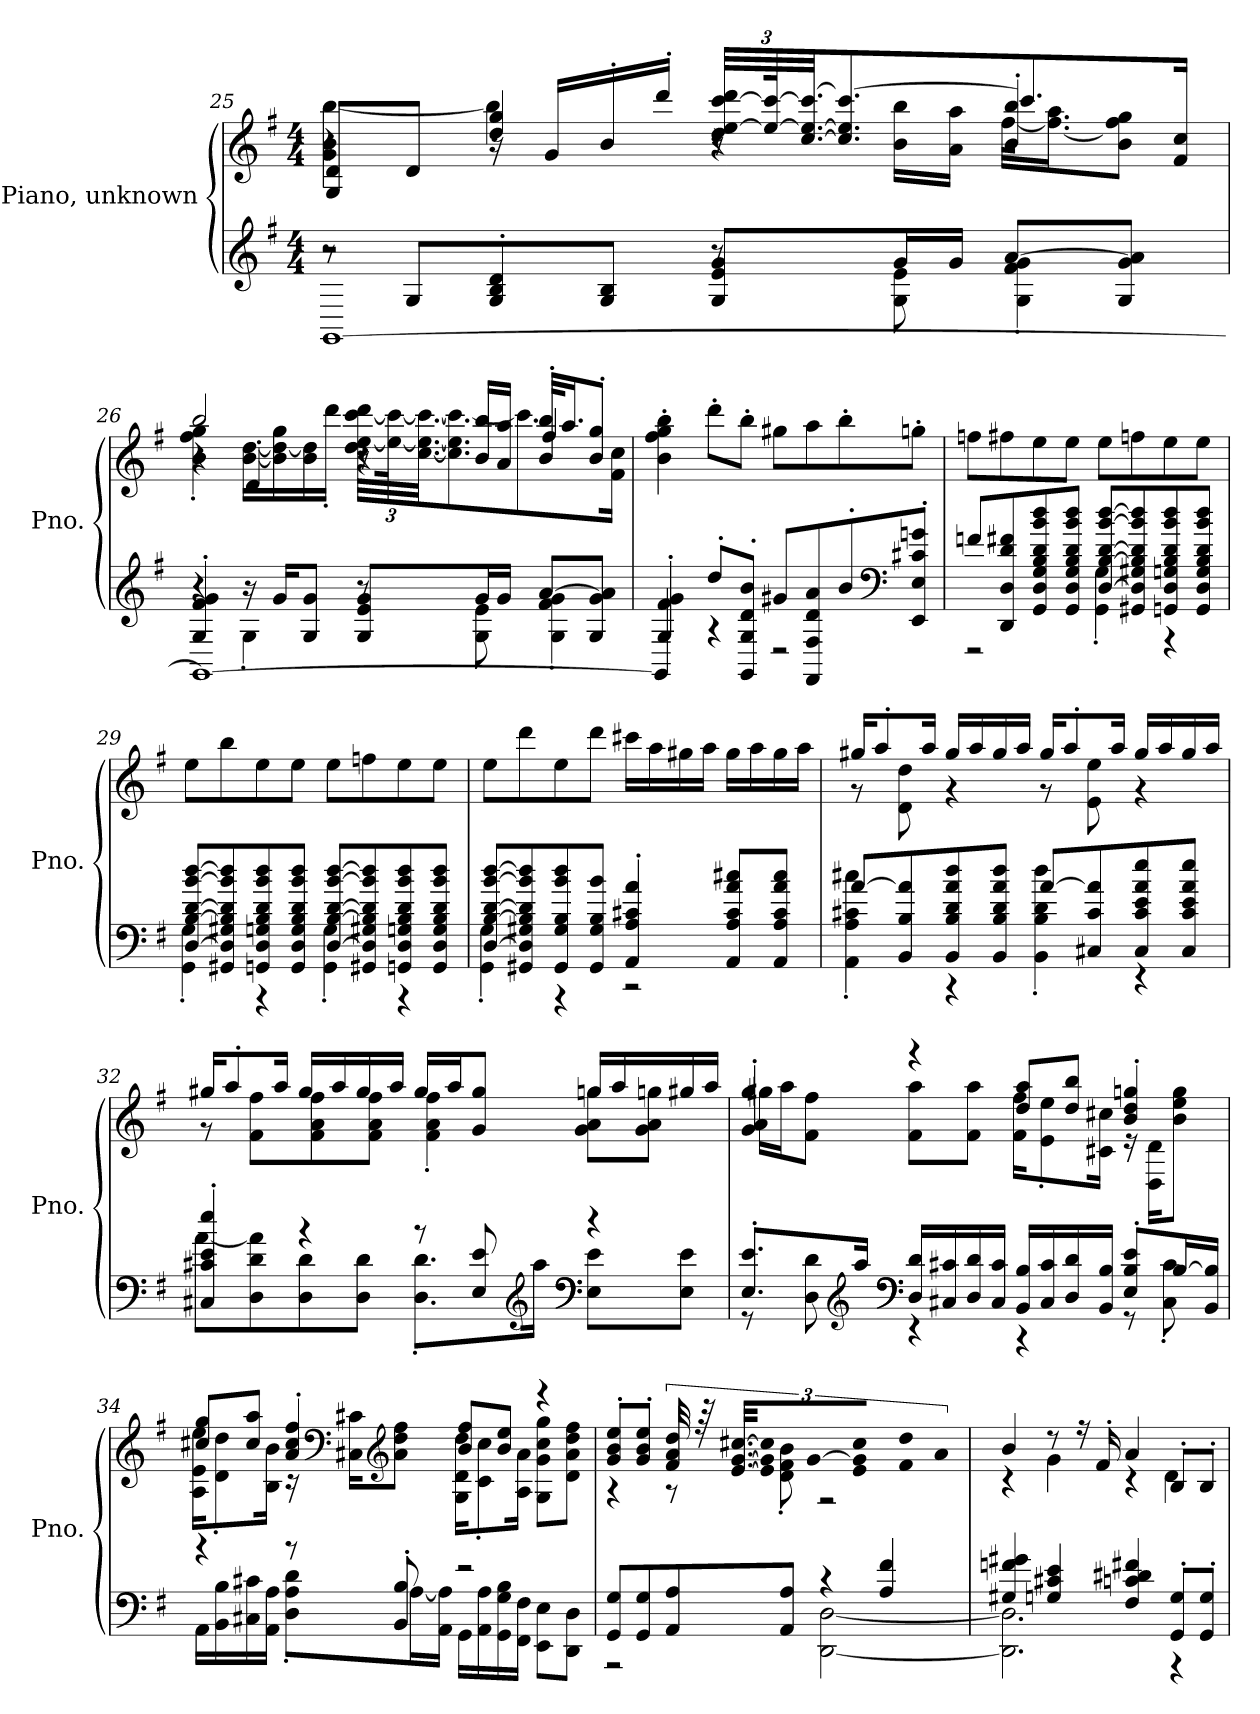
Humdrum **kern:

**kern	**kern
*part1	*part1
*staff2	*staff1
*I"Piano, unknown	*
*I'Pno.	*
*clefG2	*clefG2
*k[f#]	*k[f#]
*M4/4	*M4/4
=25	=25
*^	*^
*	*^	*	*^
8r	2r	[1GG	4r	4g\ 4b\ [4bb\	8G/ 8d/L
8G/L	.	.	.	.	8d/J
8G/' 8B/' 8d/'	.	.	4dd/ 4gg/	4bb\]	16r
.	.	.	.	.	16g/LL
8G/ 8B/J	.	.	.	.	16b'/
.	.	.	.	.	16ddd'/JJ
*	*	*	*	*	*Xbrackettup
8G/ 8e/ 8g/L	8r	.	4r	8r	48dd/ [48ee/ [48ccc/ 48ddd/LLL
.	.	.	.	.	96ee/_ 96ccc/_K
.	.	.	.	.	[48.cc/ 48.ee/_ 48.ccc/_JJ
.	.	.	.	.	8.cc/] 8.ee/] 8.ccc/_
16g/L	8G\ 8e\	.	.	16b\ 16bb\LL	.
16g/JJ	.	.	.	16a\ 16aa\JJ	.
[8a/L	4G\' 4f#\' 4g\'	.	4b/' 4bb/'	[32ff#\KLL	8.ccc/]
.	.	.	.	16.ff#\_ 16.aa\J	.
8G/ 8g/ 8a/]J	.	.	.	8b\ 8ff#\] 8gg\J	.
.	.	.	.	.	16f#/ 16cc/Jk
!!LO:LB:g=z	!!	!!
=26	=26	=26	=26	=26	=26
4G/' 4f#/' 4g/'	4r	1GG_	2bb/	4b\' 4ff#\' 4gg\'	4r
16r	4G'\	.	.	[16b\ [16dd\LL	4d'/
16g/KL	.	.	.	16b\] 16dd\_ 16gg\	.
8G/ 8g/J	.	.	.	16b\ 16dd\]	.
.	.	.	.	16ddd'\JJ	.
8G/ 8e/ 8g/L	8r	.	8r	48dd\ [48ee\ [48ccc\ 48ddd\LLL	4r
.	.	.	.	96ee\_ 96ccc\_K	.
.	.	.	.	[48.cc\ 48.ee\_ 48.ccc\_JJ	.
.	.	.	.	8.cc\] 8.ee\] 8.ccc\_	.
16g/L	8G\ 8e\	.	16b/ 16bb/LL	.	.
16g/JJ	.	.	16a/ 16aa/JJ	.	.
[8a/L	4G\' 4f#\' 4g\'	.	32b/' 32bb/'KLL	8.ccc\]	4ff#/
.	.	.	16.aa/J	.	.
8G/ 8g/ 8a/]J	.	.	8b/' 8gg/'J	.	.
.	.	.	.	16f#\ 16cc\Jk	.
*	*v	*v	*	*	*
*	*	*v	*v	*v
=27	=27	=27
4G/' 4f#/' 4g/'	4GG/]	4b\' 4ff#\' 4gg\' 4bb\'
8dd'/L	4r	8ddd'\L
8GG/' 8G/' 8d/' 8b/'J	.	8bb'\J
8g#X/L	2r	8gg#X\L
8FF#/ 8F#/ 8d/ 8a/	.	8aa\
8b'/	.	8bb'\
*clefF4	*	*
8EE/' 8E/' 8c#X/' 8gn/'J	.	8ggn'\J
!!LO:LB:g=z
=28	=28	=28
8fn/L	2r	8ffn\L
8DD/ 8D/ 8d/ 8f#X/	.	8ff#X\
8GG/ 8D/ 8G/ 8B/ 8d/ 8b/ 8dd/	.	8ee\
8GG/ 8D/ 8G/ 8B/ 8d/ 8b/ 8dd/J	.	8ee\J
[8D/ [8B/ [8d/ [8b/ [8dd/L	4GG\' 4G\'	8ee\L
8GG#X/ 8D/] 8G#X/ 8B/] 8d/] 8b/] 8dd/]	.	8ffn\
8GGn/ 8D/ 8Gn/ 8B/ 8d/ 8b/ 8dd/	4r	8ee\
8GG/ 8D/ 8G/ 8B/ 8d/ 8b/ 8dd/J	.	8ee\J
=29	=29	=29
[8D/ [8B/ [8d/ [8b/ [8dd/L	4GG\' 4G\'	8ee\L
8GG#X/ 8D/] 8G#X/ 8B/] 8d/] 8b/] 8dd/]	.	8bb\
8GGn/ 8D/ 8Gn/ 8B/ 8d/ 8b/ 8dd/	4r	8ee\
8GG/ 8D/ 8G/ 8B/ 8d/ 8b/ 8dd/J	.	8ee\J
[8D/ [8B/ [8d/ [8b/ [8dd/L	4GG\' 4G\'	8ee\L
8GG#X/ 8D/] 8G#X/ 8B/] 8d/] 8b/] 8dd/]	.	8ffn\
8GGn/ 8D/ 8Gn/ 8B/ 8d/ 8b/ 8dd/	4r	8ee\
8GG/ 8D/ 8G/ 8B/ 8d/ 8b/ 8dd/J	.	8ee\J
=30	=30	=30
[8D/ [8B/ [8d/ [8b/ [8dd/L	4GG\' 4G\'	8ee\L
8GG#X/ 8D/] 8G#X/ 8B/] 8d/] 8b/] 8dd/]	.	8ddd\
8GG#/ 8G#/ 8B/ 8b/ 8dd/	4r	8ee\
8GG#/ 8G#/ 8B/ 8b/J	.	8ddd\J
4AA/' 4A/' 4c#X/' 4a/'	2r	16ccc#X\LL
.	.	16aa\
.	.	16gg#X\
.	.	16aa\JJ
8AA/ 8A/ 8c#/ 8a/ 8cc#X/L	.	16gg#\LL
.	.	16aa\
8AA/ 8A/ 8c#/ 8a/ 8cc#/J	.	16gg#\
.	.	16aa\JJ
!!LO:PB:g=z
=31	=31	=31
*	*	*^
[8a/L	4AA\' 4A\' 4c#X\' 4cc#X\'	16gg#X/KL	8r
.	.	8aa'/	.
8BB/ 8B/ 8a/]	.	.	8d\ 8dd\
.	.	16aa/Jk	.
8BB/ 8B/ 8d/ 8a/ 8dd/	4r	16gg#/LL	4r
.	.	16aa/	.
8BB/ 8B/ 8d/ 8a/ 8dd/J	.	16gg#/	.
.	.	16aa/JJ	.
[8a/L	4BB\' 4B\' 4d\' 4dd\'	16gg#/KL	8r
.	.	8aa'/	.
8C#X/ 8c#/ 8a/]	.	.	8e\ 8ee\
.	.	16aa/Jk	.
8C#/ 8c#/ 8e/ 8a/ 8ee/	4r	16gg#/LL	4r
.	.	16aa/	.
8C#/ 8c#/ 8e/ 8a/ 8ee/J	.	16gg#/	.
.	.	16aa/JJ	.
=32	=32	=32	=32
4C#X/' 4c#X/' 4e/' 4ee/'	[8a\L	16gg#X/KL	8r
.	.	8aa'/	.
.	8D\ 8d\ 8a\]	.	8f#\ 8ff#\L
.	.	16aa/Jk	.
4r	8D\ 8d\	16gg#/LL	8f#\ 8a\ 8ff#\
.	.	16aa/	.
.	8D\ 8d\J	16gg#/	8f#\ 8a\ 8ff#\J
.	.	16aa/JJ	.
8r	8.D\' 8.d\'L	16gg#/LL	4f#\' 4a\' 4ff#\'
.	.	16aa/J	.
8E/ 8e/	.	8g/ 8gg#/J	.
*clefG2	*	*	*
.	16aa\Jk	.	.
*clefF4	*	*	*
4r	8E\ 8e\L	16gg#/LL	8g\ 8a\ 8ggn\L
.	.	16aa/	.
.	8E\ 8e\J	16gg#X/	8g\ 8a\ 8ggn\J
.	.	16aa/JJ	.
!!LO:LB:g=z	!!
=33	=33	=33	=33
8.E/' 8.e/'L	8r	4g/' 4a/' 4gg/'	16gg#X\LL
.	.	.	16aa\J
.	8D\ 8d\	.	8f#\ 8ff#\J
*clefG2	*	*	*
16aa/Jk	.	.	.
*clefF4	*	*	*
16D/ 16d/LL	4r	4r	8f#\ 8aa\L
16C#X/ 16c#X/	.	.	.
16D/ 16d/	.	.	8f#\ 8aa\J
16C#/ 16c#/JJ	.	.	.
16BB/ 16B/LL	4r	8dd/ 8aa/L	16f#\ 16ff#\KL
16C#/ 16c#/	.	.	8e\' 8ee\'
16D/ 16d/	.	8dd/ 8bb/J	.
16BB/ 16B/JJ	.	.	16c#X\ 16cc#X\Jk
8E/' 8B/' 8e/'L	8r	4b/' 4dd/' 4ggn/'	16r
.	.	.	16D\ 16d\KL
[16B/L	8C#\' 8c#\'	.	8b\ 8ee\ 8gg\J
16BB/ 16B/]JJ	.	.	.
!!LO:LB:g=z	!!
=34	=34	=34	=34
4r	16AA\LL	8cc#X/ 8gg/L	16A\ 16e\ 16ee\KL
.	16BB\ 16B\	.	8d\' 8dd\'
.	16C#X\ 16c#X\	8cc#/ 8aa/J	.
.	16AA\ 16A\JJ	.	16B\ 16b\Jk
8r	8D\' 8A\' 8d\'L	4a/' 4cc#/' 4ff#/'	16r
*	*	*clefF4	*
.	.	.	16C#X\ 16c#X\KL
*	*	*clefG2	*
8BB/' 8B/'	[16A\L	.	8a\ 8dd\ 8ff#\J
.	16AA\ 16A\]JJ	.	.
2r	16GG\LL	8b/ 8ff#/L	16G\ 16d\ 16dd\KL
.	16AA\ 16A\	.	8c#\' 8cc#\'
.	16GG\ 16G\ 16B\	8b/ 8ee/J	.
.	16FF#\ 16F#\JJ	.	16A\ 16a\Jk
.	8EE\ 8E\L	4r	8G\ 8g\ 8cc#\ 8gg\L
.	8DD\ 8D\J	.	8d\ 8a\ 8dd\ 8ff#\J
=35	=35	=35	=35
8GG/ 8G/L	2r	8g/' 8b/' 8ee/'L	4r
8GG/ 8G/	.	8g/' 8b/' 8ee/'J	.
*	*	*brackettup	*
8AA/ 8A/	.	48f#/ 48a/ 48dd/	8r
.	.	96r	.
.	.	[48.e/ [48.g/ [48.cc#X/KLL	.
.	.	16e/] 16g/] 16cc#/]	.
8AA/ 8A/J	.	[16g/	8d\' 8f#\' 8b\'
.	.	16e/ 16g/] 16cc#/JJ	.
4r	[2DD\ [2D\	4f#/ 4dd/	2r
4A/ 4f#/	.	4a/	.
!!LO:LB:g=z	!!
=36	=36	=36	=36
4G#X/ 4fn/ 4g#X/	2.DD\] 2.D\]	4b/	4r
4Gn/ 4c#X/ 4e/	.	8r	4g\
.	.	16r	.
.	.	16f#'/	.
4F#/ 4cn/ 4d#X/ 4f#X/	.	4a/	4r
8GG/' 8G/'L	4r	8B'/L	4d\
8GG/' 8G/'J	.	8B'/J	.
*v	*v	*	*
*	*v	*v
=	=
*-	*-
